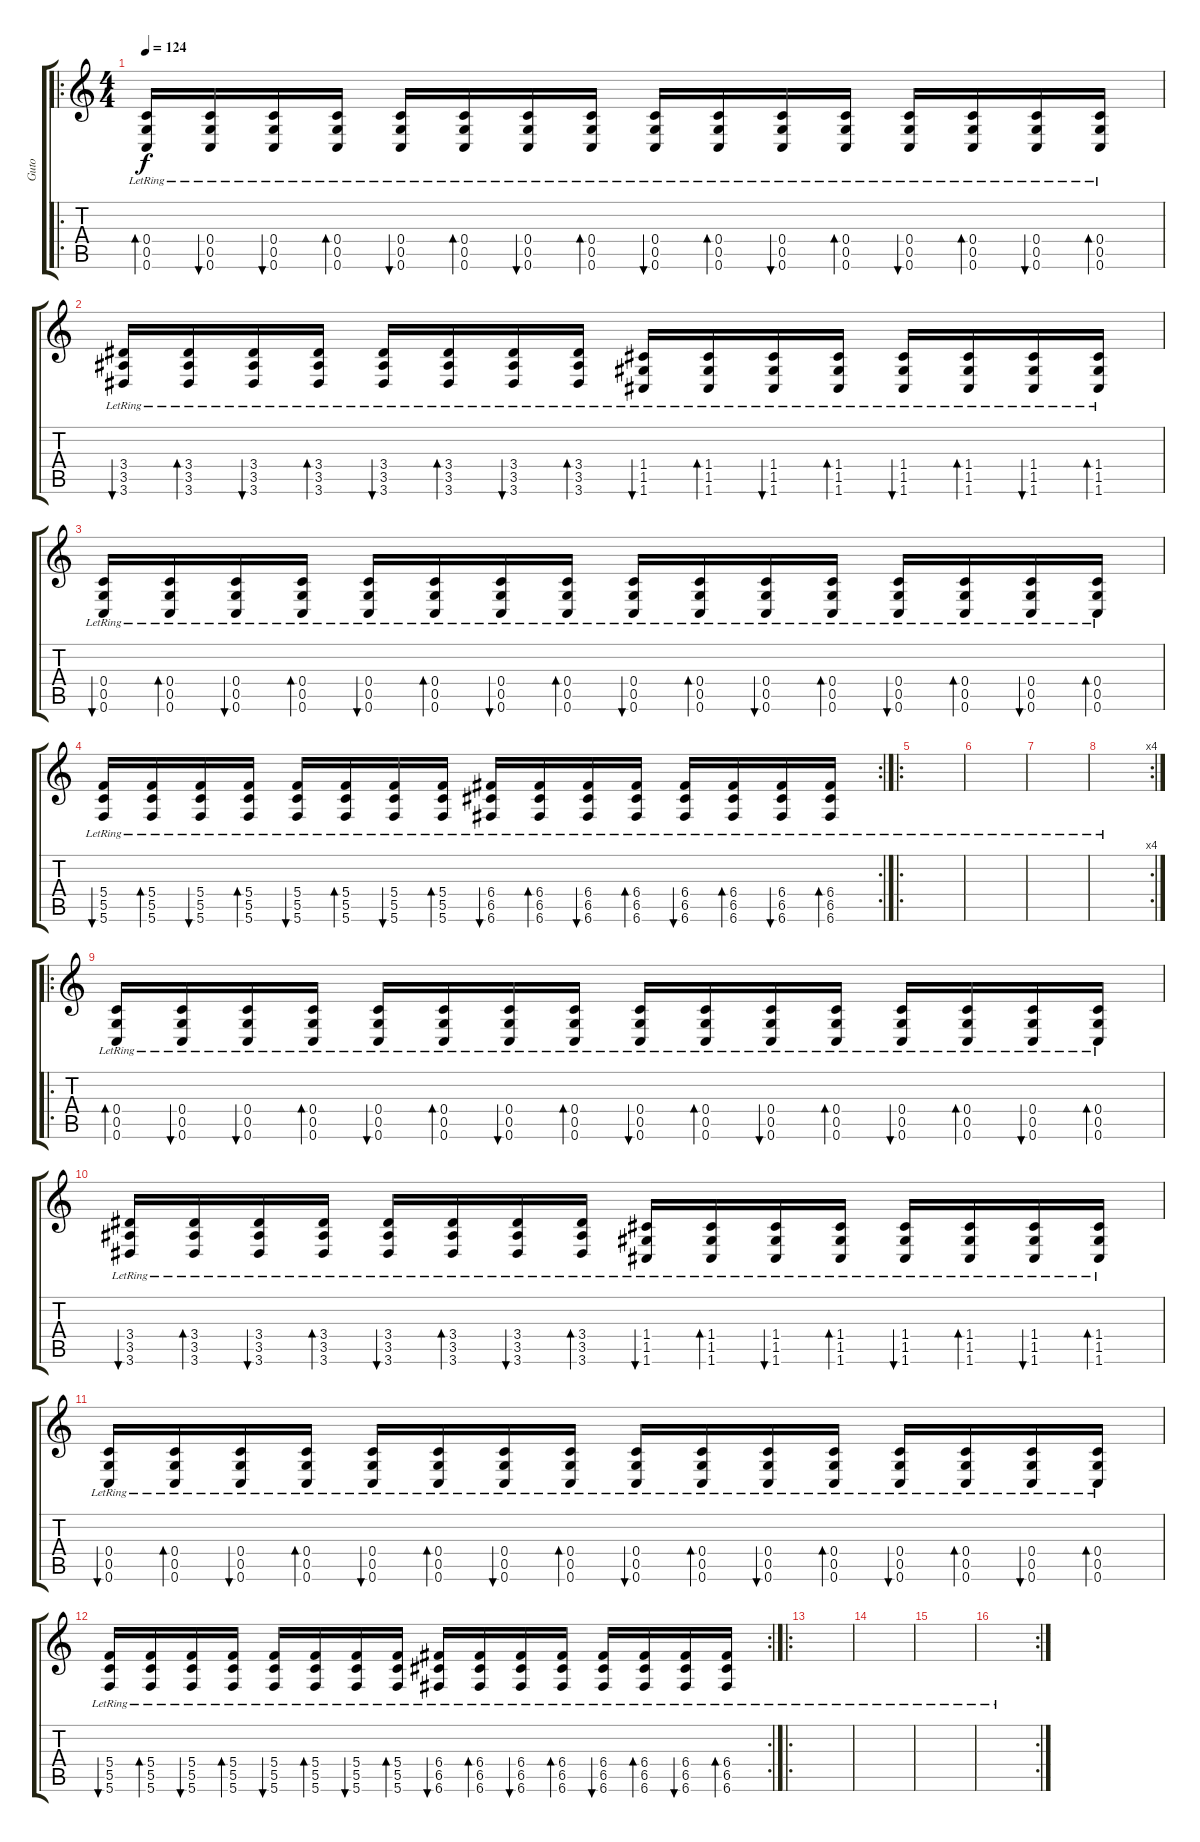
\track ("Guto" "Guto") {instrument electricguitarclean}
\staff {score tabs}
\tuning (D4 A3 F3 C3 G2 C2) {hide}
\ro
\ts (4 4)
\tempo 124
\clef g2
\ks c
(0.4{lr} 0.5{lr} 0.6{lr}).16{bd 60 dy f volume 13 instrument electricguitarmuted} (0.4{lr} 0.5{lr} 0.6{lr}).16{bu 60} (0.4{lr} 0.5{lr} 0.6{lr}).16{bu 60} (0.4{lr} 0.5{lr} 0.6{lr}).16{bd 60} (0.4{lr} 0.5{lr} 0.6{lr}).16{bu 60} (0.4{lr} 0.5{lr} 0.6{lr}).16{bd 60} (0.4{lr} 0.5{lr} 0.6{lr}).16{bu 60} (0.4{lr} 0.5{lr} 0.6{lr}).16{bd 60} (0.4{lr} 0.5{lr} 0.6{lr}).16{bu 60} (0.4{lr} 0.5{lr} 0.6{lr}).16{bd 60} (0.4{lr} 0.5{lr} 0.6{lr}).16{bu 60} (0.4{lr} 0.5{lr} 0.6{lr}).16{bd 60} (0.4{lr} 0.5{lr} 0.6{lr}).16{bu 60} (0.4{lr} 0.5{lr} 0.6{lr}).16{bd 60} (0.4{lr} 0.5{lr} 0.6{lr}).16{bu 60} (0.4{lr} 0.5{lr} 0.6{lr}).16{bd 60} |
(3.4{lr} 3.5{lr} 3.6{lr}).16{bu 60} (3.4{lr} 3.5{lr} 3.6{lr}).16{bd 60} (3.4{lr} 3.5{lr} 3.6{lr}).16{bu 60} (3.4{lr} 3.5{lr} 3.6{lr}).16{bd 60} (3.4{lr} 3.5{lr} 3.6{lr}).16{bu 60} (3.4{lr} 3.5{lr} 3.6{lr}).16{bd 60} (3.4{lr} 3.5{lr} 3.6{lr}).16{bu 60} (3.4{lr} 3.5{lr} 3.6{lr}).16{bd 60} (1.4{lr} 1.5{lr} 1.6{lr}).16{bu 60} (1.4{lr} 1.5{lr} 1.6{lr}).16{bd 60} (1.4{lr} 1.5{lr} 1.6{lr}).16{bu 60} (1.4{lr} 1.5{lr} 1.6{lr}).16{bd 60} (1.4{lr} 1.5{lr} 1.6{lr}).16{bu 60} (1.4{lr} 1.5{lr} 1.6{lr}).16{bd 60} (1.4{lr} 1.5{lr} 1.6{lr}).16{bu 60} (1.4{lr} 1.5{lr} 1.6{lr}).16{bd 60} |
(0.4{lr} 0.5{lr} 0.6{lr}).16{bu 60} (0.4{lr} 0.5{lr} 0.6{lr}).16{bd 60} (0.4{lr} 0.5{lr} 0.6{lr}).16{bu 60} (0.4{lr} 0.5{lr} 0.6{lr}).16{bd 60} (0.4{lr} 0.5{lr} 0.6{lr}).16{bu 60} (0.4{lr} 0.5{lr} 0.6{lr}).16{bd 60} (0.4{lr} 0.5{lr} 0.6{lr}).16{bu 60} (0.4{lr} 0.5{lr} 0.6{lr}).16{bd 60} (0.4{lr} 0.5{lr} 0.6{lr}).16{bu 60} (0.4{lr} 0.5{lr} 0.6{lr}).16{bd 60} (0.4{lr} 0.5{lr} 0.6{lr}).16{bu 60} (0.4{lr} 0.5{lr} 0.6{lr}).16{bd 60} (0.4{lr} 0.5{lr} 0.6{lr}).16{bu 60} (0.4{lr} 0.5{lr} 0.6{lr}).16{bd 60} (0.4{lr} 0.5{lr} 0.6{lr}).16{bu 60} (0.4{lr} 0.5{lr} 0.6{lr}).16{bd 60} |
\rc 2
(5.4{lr} 5.5{lr} 5.6{lr}).16{bu 60} (5.4{lr} 5.5{lr} 5.6{lr}).16{bd 60} (5.4{lr} 5.5{lr} 5.6{lr}).16{bu 60} (5.4{lr} 5.5{lr} 5.6{lr}).16{bd 60} (5.4{lr} 5.5{lr} 5.6{lr}).16{bu 60} (5.4{lr} 5.5{lr} 5.6{lr}).16{bd 60} (5.4{lr} 5.5{lr} 5.6{lr}).16{bu 60} (5.4{lr} 5.5{lr} 5.6{lr}).16{bd 60} (6.4{lr} 6.5{lr} 6.6{lr}).16{bu 60} (6.4{lr} 6.5{lr} 6.6{lr}).16{bd 60} (6.4{lr} 6.5{lr} 6.6{lr}).16{bu 60} (6.4{lr} 6.5{lr} 6.6{lr}).16{bd 60} (6.4{lr} 6.5{lr} 6.6{lr}).16{bu 60} (6.4{lr} 6.5{lr} 6.6{lr}).16{bd 60} (6.4{lr} 6.5{lr} 6.6{lr}).16{bu 60} (6.4{lr} 6.5{lr} 6.6{lr}).16{bd 60} |
\ro
|
|
|
\rc 4
|
\ro
(0.4{lr} 0.5{lr} 0.6{lr}).16{bd 60} (0.4{lr} 0.5{lr} 0.6{lr}).16{bu 60} (0.4{lr} 0.5{lr} 0.6{lr}).16{bu 60} (0.4{lr} 0.5{lr} 0.6{lr}).16{bd 60} (0.4{lr} 0.5{lr} 0.6{lr}).16{bu 60} (0.4{lr} 0.5{lr} 0.6{lr}).16{bd 60} (0.4{lr} 0.5{lr} 0.6{lr}).16{bu 60} (0.4{lr} 0.5{lr} 0.6{lr}).16{bd 60} (0.4{lr} 0.5{lr} 0.6{lr}).16{bu 60} (0.4{lr} 0.5{lr} 0.6{lr}).16{bd 60} (0.4{lr} 0.5{lr} 0.6{lr}).16{bu 60} (0.4{lr} 0.5{lr} 0.6{lr}).16{bd 60} (0.4{lr} 0.5{lr} 0.6{lr}).16{bu 60} (0.4{lr} 0.5{lr} 0.6{lr}).16{bd 60} (0.4{lr} 0.5{lr} 0.6{lr}).16{bu 60} (0.4{lr} 0.5{lr} 0.6{lr}).16{bd 60} |
(3.4{lr} 3.5{lr} 3.6{lr}).16{bu 60} (3.4{lr} 3.5{lr} 3.6{lr}).16{bd 60} (3.4{lr} 3.5{lr} 3.6{lr}).16{bu 60} (3.4{lr} 3.5{lr} 3.6{lr}).16{bd 60} (3.4{lr} 3.5{lr} 3.6{lr}).16{bu 60} (3.4{lr} 3.5{lr} 3.6{lr}).16{bd 60} (3.4{lr} 3.5{lr} 3.6{lr}).16{bu 60} (3.4{lr} 3.5{lr} 3.6{lr}).16{bd 60} (1.4{lr} 1.5{lr} 1.6{lr}).16{bu 60} (1.4{lr} 1.5{lr} 1.6{lr}).16{bd 60} (1.4{lr} 1.5{lr} 1.6{lr}).16{bu 60} (1.4{lr} 1.5{lr} 1.6{lr}).16{bd 60} (1.4{lr} 1.5{lr} 1.6{lr}).16{bu 60} (1.4{lr} 1.5{lr} 1.6{lr}).16{bd 60} (1.4{lr} 1.5{lr} 1.6{lr}).16{bu 60} (1.4{lr} 1.5{lr} 1.6{lr}).16{bd 60} |
(0.4{lr} 0.5{lr} 0.6{lr}).16{bu 60} (0.4{lr} 0.5{lr} 0.6{lr}).16{bd 60} (0.4{lr} 0.5{lr} 0.6{lr}).16{bu 60} (0.4{lr} 0.5{lr} 0.6{lr}).16{bd 60} (0.4{lr} 0.5{lr} 0.6{lr}).16{bu 60} (0.4{lr} 0.5{lr} 0.6{lr}).16{bd 60} (0.4{lr} 0.5{lr} 0.6{lr}).16{bu 60} (0.4{lr} 0.5{lr} 0.6{lr}).16{bd 60} (0.4{lr} 0.5{lr} 0.6{lr}).16{bu 60} (0.4{lr} 0.5{lr} 0.6{lr}).16{bd 60} (0.4{lr} 0.5{lr} 0.6{lr}).16{bu 60} (0.4{lr} 0.5{lr} 0.6{lr}).16{bd 60} (0.4{lr} 0.5{lr} 0.6{lr}).16{bu 60} (0.4{lr} 0.5{lr} 0.6{lr}).16{bd 60} (0.4{lr} 0.5{lr} 0.6{lr}).16{bu 60} (0.4{lr} 0.5{lr} 0.6{lr}).16{bd 60} |
\rc 2
(5.4{lr} 5.5{lr} 5.6{lr}).16{bu 60} (5.4{lr} 5.5{lr} 5.6{lr}).16{bd 60} (5.4{lr} 5.5{lr} 5.6{lr}).16{bu 60} (5.4{lr} 5.5{lr} 5.6{lr}).16{bd 60} (5.4{lr} 5.5{lr} 5.6{lr}).16{bu 60} (5.4{lr} 5.5{lr} 5.6{lr}).16{bd 60} (5.4{lr} 5.5{lr} 5.6{lr}).16{bu 60} (5.4{lr} 5.5{lr} 5.6{lr}).16{bd 60} (6.4{lr} 6.5{lr} 6.6{lr}).16{bu 60} (6.4{lr} 6.5{lr} 6.6{lr}).16{bd 60} (6.4{lr} 6.5{lr} 6.6{lr}).16{bu 60} (6.4{lr} 6.5{lr} 6.6{lr}).16{bd 60} (6.4{lr} 6.5{lr} 6.6{lr}).16{bu 60} (6.4{lr} 6.5{lr} 6.6{lr}).16{bd 60} (6.4{lr} 6.5{lr} 6.6{lr}).16{bu 60} (6.4{lr} 6.5{lr} 6.6{lr}).16{bd 60} |
\ro
|
|
|
\rc 2
